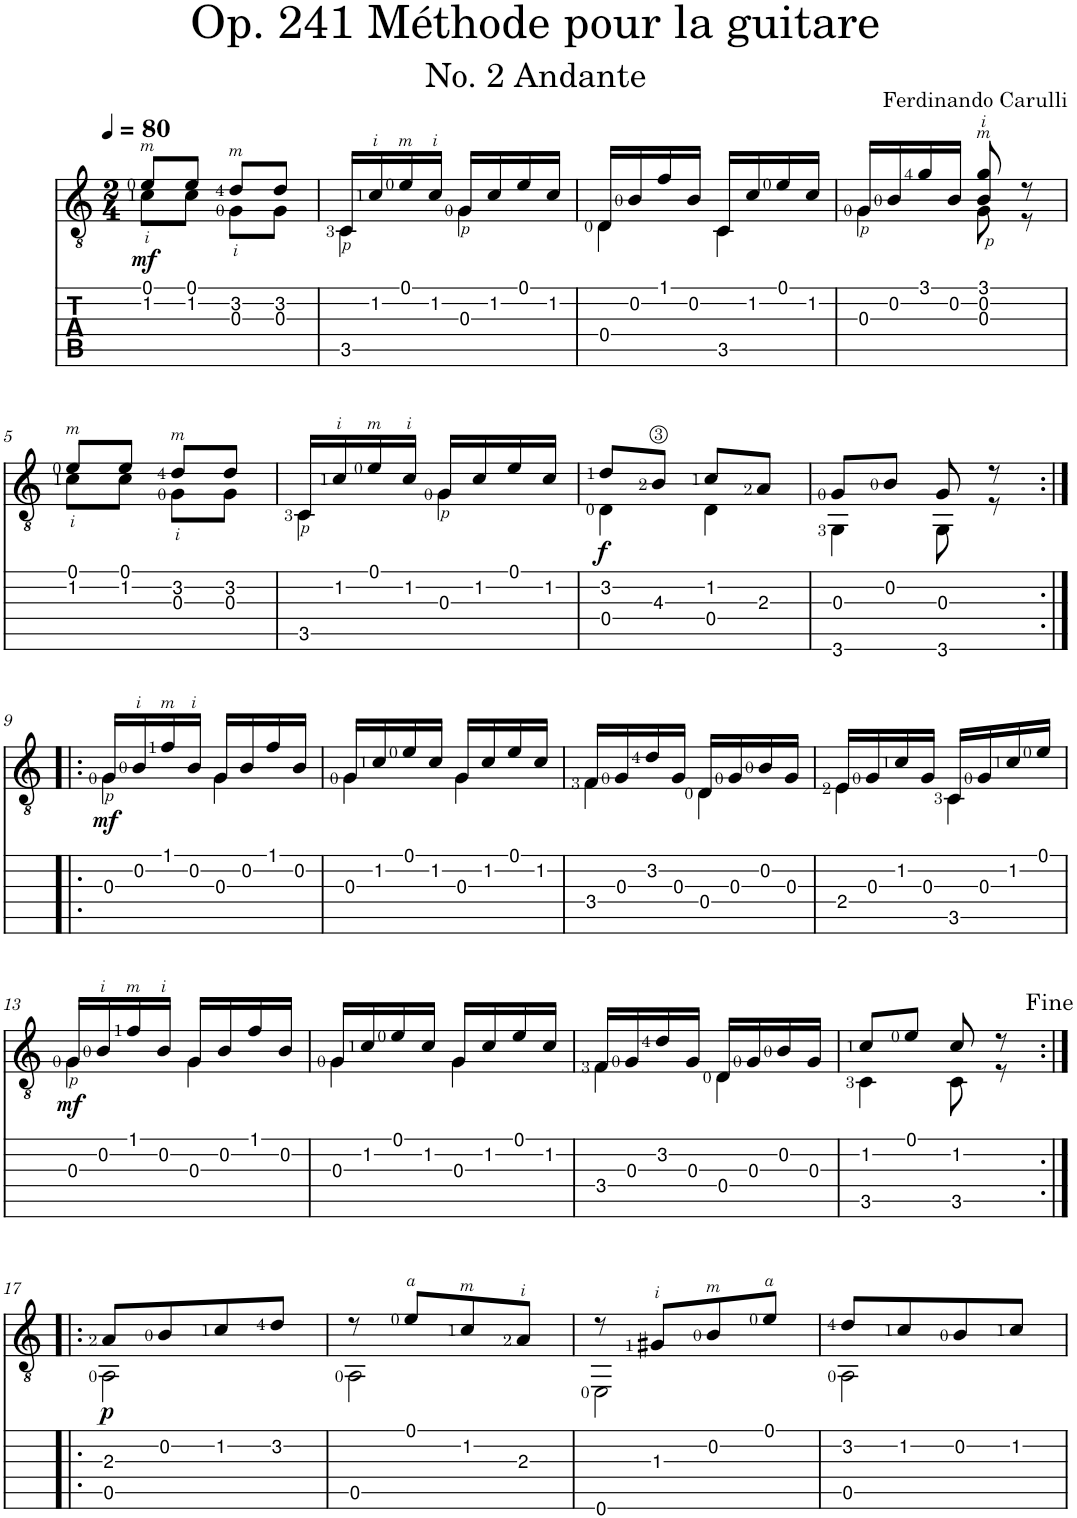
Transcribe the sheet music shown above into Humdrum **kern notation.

**kern	**kern	**dynam
*part1	*part1	*part1
*staff2	*staff1	*staff1/2
*I"Classical Guitar	*	*
*stria6	*	*
*	*clefGv2	*
*	*k[]	*
*	*C:	*
*M2/4	*M2/4	*
*MM80	*MM80	*
=1	=1	=1
*^	*^	*
!	!	!	!	!LO:DY:b
8eL	8cL	8e/L	8c\L	mf
8eJ	8cJ	8e/J	8c\J	.
8dL	8GL	8d/L	8G\L	.
8dJ	8GJ	8d/J	8G\J	.
=2	=2	=2	=2	=2
16CLL	4C	16C</LL	4C\	.
16cJ	.	16c/	.	.
16eL	.	16e/	.	.
16cJJ	.	16c/JJ	.	.
16GLL	4G	16G</LL	4G\	.
16cJ	.	16c/	.	.
16eL	.	16e/	.	.
16cJJ	.	16c/JJ	.	.
=3	=3	=3	=3	=3
16DLL	4D	16D/LL	4D\	.
16BJ	.	16B/	.	.
16fL	.	16f/	.	.
16BJJ	.	16B/JJ	.	.
16CLL	4C	16C/LL	4C\	.
16cJ	.	16c/	.	.
16eL	.	16e/	.	.
16cJJ	.	16c/JJ	.	.
=4	=4	=4	=4	=4
16GLL	4G	16G</LL	4G\	.
16BJ	.	16B/	.	.
16gL	.	16g/	.	.
16BJJ	.	16B/JJ	.	.
8B 8g	8G	8B/ 8g/	8G\	.
8r	8r	8r	8r	.
!!LO:LB:g=z	!!
=5	=5	=5	=5	=5
8eL	8cL	8e/L	8c\L	.
8eJ	8cJ	8e/J	8c\J	.
8dL	8GL	8d/L	8G\L	.
8dJ	8GJ	8d/J	8G\J	.
=6	=6	=6	=6	=6
16CLL	4C	16C</LL	4C\	.
16cJ	.	16c/	.	.
16eL	.	16e/	.	.
16cJJ	.	16c/JJ	.	.
16GLL	4G	16G</LL	4G\	.
16cJ	.	16c/	.	.
16eL	.	16e/	.	.
16cJJ	.	16c/JJ	.	.
=7	=7	=7	=7	=7
!	!	!	!	!LO:DY:b
8dL	4D	8d/L	4D\	f
8BJ	.	8B/J	.	.
8cL	4D	8c/L	4D\	.
8AJ	.	8A/J	.	.
=8	=8	=8	=8	=8
8GL	4GG	8G/L	4GG\	.
8BJ	.	8B/J	.	.
8G	8GG	8G/	8GG\	.
8r	8r	8r	8r	.
!!LO:LB:g=z	!!
=9:|!|:	=9:|!|:	=9:|!|:	=9:|!|:	=9:|!|:
!	!	!	!	!LO:DY:b
16GLL	4G	16G</LL	4G\	mf
16BJ	.	16B/	.	.
16fL	.	16f/	.	.
16BJJ	.	16B/JJ	.	.
16GLL	4G	16G/LL	4G\	.
16BJ	.	16B/	.	.
16fL	.	16f/	.	.
16BJJ	.	16B/JJ	.	.
=10	=10	=10	=10	=10
16GLL	4G	16G/LL	4G\	.
16cJ	.	16c/	.	.
16eL	.	16e/	.	.
16cJJ	.	16c/JJ	.	.
16GLL	4G	16G/LL	4G\	.
16cJ	.	16c/	.	.
16eL	.	16e/	.	.
16cJJ	.	16c/JJ	.	.
=11	=11	=11	=11	=11
16FLL	4F	16F/LL	4F\	.
16GJ	.	16G/	.	.
16dL	.	16d/	.	.
16GJJ	.	16G/JJ	.	.
16DLL	4D	16D/LL	4D\	.
16GJ	.	16G/	.	.
16BL	.	16B/	.	.
16GJJ	.	16G/JJ	.	.
=12	=12	=12	=12	=12
16ELL	4E	16E/LL	4E\	.
16GJ	.	16G/	.	.
16cL	.	16c/	.	.
16GJJ	.	16G/JJ	.	.
16CLL	4C	16C/LL	4C\	.
16GJ	.	16G/	.	.
16cL	.	16c/	.	.
16eJJ	.	16e/JJ	.	.
!!LO:LB:g=z	!!
=13	=13	=13	=13	=13
!	!	!	!	!LO:DY:b
16GLL	4G	16G</LL	4G\	mf
16BJ	.	16B/	.	.
16fL	.	16f/	.	.
16BJJ	.	16B/JJ	.	.
16GLL	4G	16G/LL	4G\	.
16BJ	.	16B/	.	.
16fL	.	16f/	.	.
16BJJ	.	16B/JJ	.	.
=14	=14	=14	=14	=14
16GLL	4G	16G/LL	4G\	.
16cJ	.	16c/	.	.
16eL	.	16e/	.	.
16cJJ	.	16c/JJ	.	.
16GLL	4G	16G/LL	4G\	.
16cJ	.	16c/	.	.
16eL	.	16e/	.	.
16cJJ	.	16c/JJ	.	.
=15	=15	=15	=15	=15
16FLL	4F	16F/LL	4F\	.
16GJ	.	16G/	.	.
16dL	.	16d/	.	.
16GJJ	.	16G/JJ	.	.
16DLL	4D	16D/LL	4D\	.
16GJ	.	16G/	.	.
16BL	.	16B/	.	.
16GJJ	.	16G/JJ	.	.
=16	=16	=16	=16	=16
*	*	*k[]	*	*
*	*	*a:	*	*
8cL	4C	8c/L	4C\	.
8eJ	.	8e/J	.	.
8c	8C	8c/	8C\	.
8r	8r	8r	8r	.
!!LO:LB:g=z	!!
=17:|!|:	=17:|!|:	=17:|!|:	=17:|!|:	=17:|!|:
!	!	!	!	!LO:DY:b
8AL	2AA	8A/L	2AA\	p
8BJ	.	8B/	.	.
8cL	.	8c/	.	.
8dJ	.	8d/J	.	.
=18	=18	=18	=18	=18
8r	2AA	8r	2AA\	.
8e	.	8e/L	.	.
8cL	.	8c/	.	.
8AJ	.	8A/J	.	.
=19	=19	=19	=19	=19
8r	2EE	8r	2EE\	.
8G#X	.	8G#X/L	.	.
8BL	.	8B/	.	.
8eJ	.	8e/J	.	.
=20	=20	=20	=20	=20
8dL	2AA	8d/L	2AA\	.
8cJ	.	8c/	.	.
8BL	.	8B/	.	.
8cJ	.	8c/J	.	.
*v	*v	*	*	*
*	*v	*v	*
=	=	=
*-	*-	*-
